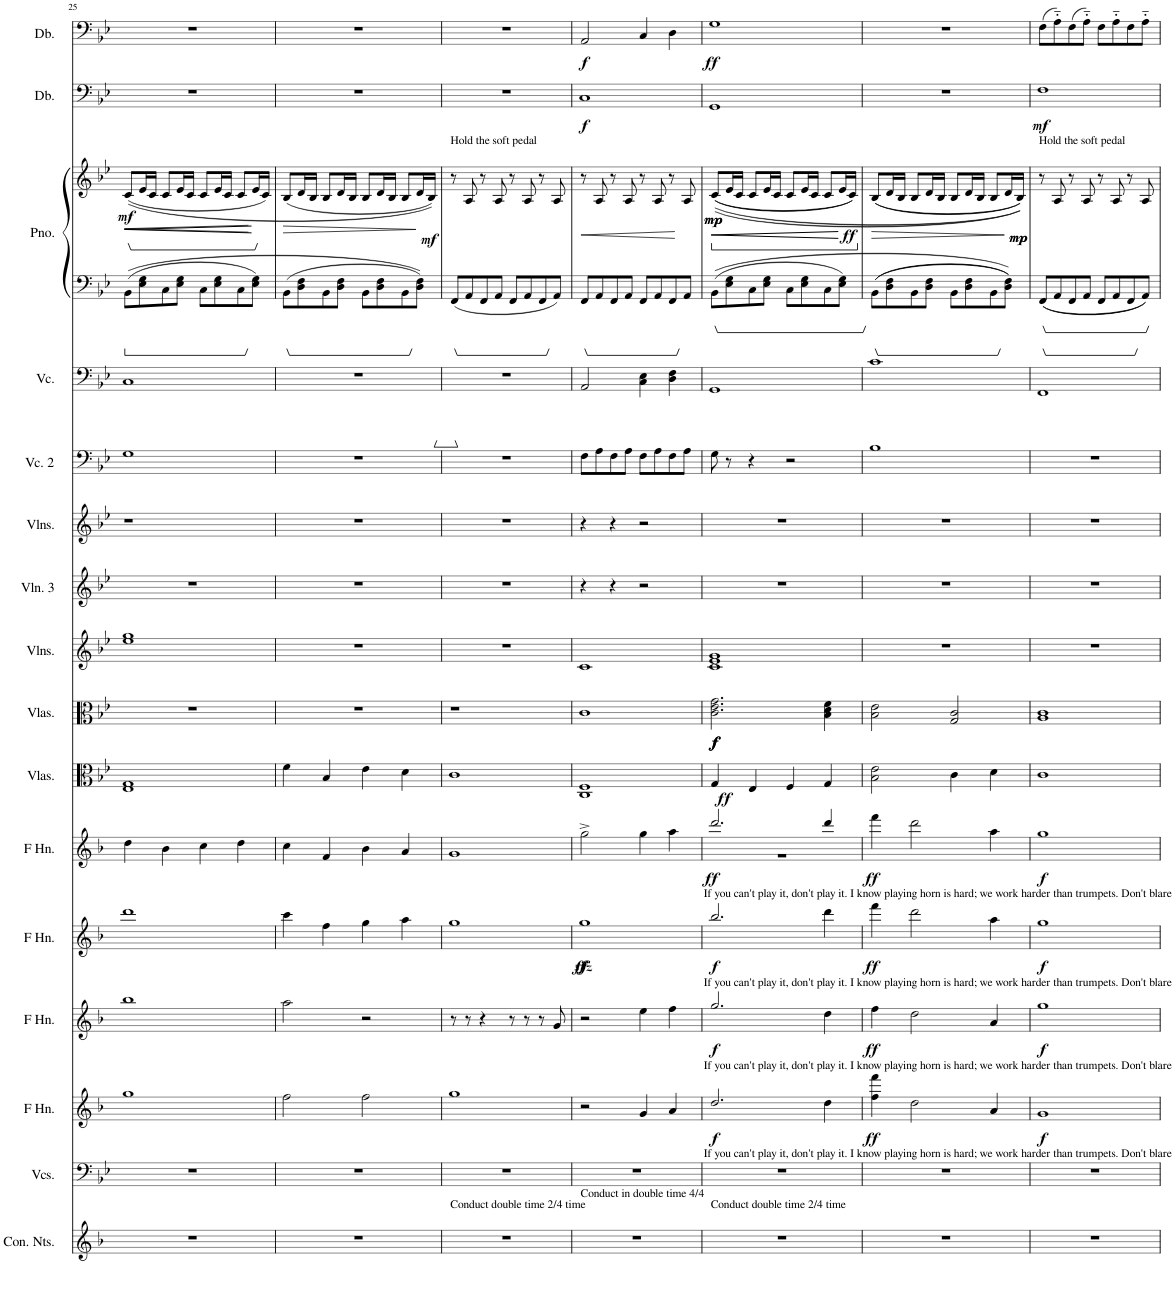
**kern	**kern	**kern	**dynam	**kern	**dynam	**kern	**dynam	**kern	**dynam	**kern	**dynam	**kern	**dynam	**kern	**kern	**kern	**kern	**kern	**kern	**kern	**dynam	**kern	**dynam	**kern	**dynam
*part16	*part15	*part14	*part14	*part13	*part13	*part12	*part12	*part11	*part11	*part10	*part10	*part9	*part9	*part8	*part7	*part6	*part5	*part4	*part3	*part3	*part3	*part2	*part2	*part1	*part1
*staff17	*staff16	*staff15	*staff15	*staff14	*staff14	*staff13	*staff13	*staff12	*staff12	*staff11	*staff11	*staff10	*staff10	*staff9	*staff8	*staff7	*staff6	*staff5	*staff4	*staff3	*staff3/4	*staff2	*staff2	*staff1	*staff1
*I"Conductor Notes	*I"Violoncellos	*I"Horn in F	*	*I"Horn in F	*	*I"Horn in F	*	*I"Horn in F	*	*I"Violas	*	*I"Violas	*	*I"Violins	*I"Violin 3	*I"Violins	*I"Violoncello 2	*I"Violoncello	*I"Piano	*	*	*I"Double Bass	*	*I"Double Bass	*
*I'Con. Nts.	*I'Vcs.	*	*	*	*	*	*	*	*	*I'Vlas.	*	*I'Vlas.	*	*I'Vlns.	*I'Vln. 3	*I'Vlns.	*I'Vc. 2	*I'Vc.	*I'Pno.	*	*	*I'Db.	*	*I'Db.	*
!!LO:PB:g=z
*clefG2	*clefF4	*clefG2	*	*clefG2	*	*clefG2	*	*clefG2	*	*clefC3	*	*clefC3	*	*clefG2	*clefG2	*clefG2	*clefF4	*clefF4	*clefF4	*clefG2	*	*clefF4	*	*clefF4	*
*Trd4c7	*	*Trd4c7	*	*Trd4c7	*	*Trd4c7	*	*Trd4c7	*	*	*	*	*	*	*	*	*	*	*	*	*	*Trd7c12	*	*Trd7c12	*
*k[b-]	*k[b-e-]	*k[b-]	*	*k[b-]	*	*k[b-]	*	*k[b-]	*	*k[b-e-]	*	*k[b-e-]	*	*k[b-e-]	*k[b-e-]	*k[b-e-]	*k[b-e-]	*k[b-e-]	*k[b-e-]	*k[b-e-]	*	*k[b-e-]	*	*k[b-e-]	*
*M4/4	*M4/4	*M4/4	*	*M4/4	*	*M4/4	*	*M4/4	*	*M4/4	*	*M4/4	*	*M4/4	*M4/4	*M4/4	*M4/4	*M4/4	*M4/4	*M4/4	*	*M4/4	*	*M4/4	*
=25	=25	=25	=25	=25	=25	=25	=25	=25	=25	=25	=25	=25	=25	=25	=25	=25	=25	=25	=25	=25	=25	=25	=25	=25	=25
!	!	!	!	!	!	!	!	!	!	!	!	!	!	!	!	!	!	!	!	!	!LO:HP:b	!	!	!	!
!	!	!	!	!	!	!	!	!	!	!	!	!	!	!	!	!	!	!	!	!	!LO:DY:n=1:b	!	!	!	!
1r	1r	1gg	.	1bb-	.	1ddd	.	4dd\	.	1E- 1G	.	1r	.	1ee- 1gg	1r	1r	1G	1C	8BB-\L	((8c/L	< mf	1r	.	1r	.
!	!	!	!	!	!	!	!	!	!	!	!	!	!	!	!	!	!	!	!	!	!LO:HP:b	!	!	!	!
.	.	.	.	.	.	.	.	.	.	.	.	.	.	.	.	.	.	.	8E-\ 8G\	16e-/L	<	.	.	.	.
.	.	.	.	.	.	.	.	.	.	.	.	.	.	.	.	.	.	.	.	16c/JJ	.	.	.	.	.
.	.	.	.	.	.	.	.	4b-\	.	.	.	.	.	.	.	.	.	.	8C\	8c/L	.	.	.	.	.
.	.	.	.	.	.	.	.	.	.	.	.	.	.	.	.	.	.	.	8E-\ 8G\J	16e-/L	.	.	.	.	.
.	.	.	.	.	.	.	.	.	.	.	.	.	.	.	.	.	.	.	.	16c/JJ	.	.	.	.	.
.	.	.	.	.	.	.	.	4cc\	.	.	.	.	.	.	.	.	.	.	8C\L	8c/L	.	.	.	.	.
.	.	.	.	.	.	.	.	.	.	.	.	.	.	.	.	.	.	.	8E-\ 8G\	16e-/L	.	.	.	.	.
.	.	.	.	.	.	.	.	.	.	.	.	.	.	.	.	.	.	.	.	16c/JJ	.	.	.	.	.
.	.	.	.	.	.	.	.	4dd\	.	.	.	.	.	.	.	.	.	.	8C\	8c/L	.	.	.	.	.
.	.	.	.	.	.	.	.	.	.	.	.	.	.	.	.	.	.	.	8E-\ 8G\J	16e-/L	.	.	.	.	.
.	.	.	.	.	.	.	.	.	.	.	.	.	.	.	.	.	.	.	.	16c/JJ)	.	.	.	.	.
.	.	.	.	.	.	.	.	.	.	.	.	.	.	.	.	.	.	.	.	.	[ [	.	.	.	.
=26	=26	=26	=26	=26	=26	=26	=26	=26	=26	=26	=26	=26	=26	=26	=26	=26	=26	=26	=26	=26	=26	=26	=26	=26	=26
!	!	!	!	!	!	!	!	!	!	!	!	!	!	!	!	!	!	!	!	!	!LO:HP:b	!	!	!	!
1r	1r	2ff\	.	2aa\	.	4ccc\	.	4cc\	.	4f\	.	1r	.	1r	1r	1r	1r	1r	8BB-\L	(8B-/L	>	1r	.	1r	.
.	.	.	.	.	.	.	.	.	.	.	.	.	.	.	.	.	.	.	8D\ 8F\	16d/L	.	.	.	.	.
.	.	.	.	.	.	.	.	.	.	.	.	.	.	.	.	.	.	.	.	16B-/JJ	.	.	.	.	.
.	.	.	.	.	.	4ff\	.	4f/	.	4B-/	.	.	.	.	.	.	.	.	8BB-\	8B-/L	.	.	.	.	.
.	.	.	.	.	.	.	.	.	.	.	.	.	.	.	.	.	.	.	8D\ 8F\J	16d/L	.	.	.	.	.
.	.	.	.	.	.	.	.	.	.	.	.	.	.	.	.	.	.	.	.	16B-/JJ	.	.	.	.	.
.	.	2ff\	.	2r	.	4gg\	.	4b-\	.	4e-\	.	.	.	.	.	.	.	.	8BB-\L	8B-/L	.	.	.	.	.
.	.	.	.	.	.	.	.	.	.	.	.	.	.	.	.	.	.	.	8D\ 8F\	16d/L	.	.	.	.	.
.	.	.	.	.	.	.	.	.	.	.	.	.	.	.	.	.	.	.	.	16B-/JJ	.	.	.	.	.
.	.	.	.	.	.	4aa\	.	4a/	.	4d\	.	.	.	.	.	.	.	.	8BB-\	8B-/L	.	.	.	.	.
.	.	.	.	.	.	.	.	.	.	.	.	.	.	.	.	.	.	.	8D\ 8F\J	16d/L	.	.	.	.	.
!	!	!	!	!	!	!	!	!	!	!	!	!	!	!	!	!	!	!	!	!	!LO:DY:b	!	!	!	!
.	.	.	.	.	.	.	.	.	.	.	.	.	.	.	.	.	.	.	.	16B-/JJ))	mf	.	.	.	.
.	.	.	.	.	.	.	.	.	.	.	.	.	.	.	.	.	.	.	.	.	]	.	.	.	.
=27	=27	=27	=27	=27	=27	=27	=27	=27	=27	=27	=27	=27	=27	=27	=27	=27	=27	=27	=27	=27	=27	=27	=27	=27	=27
!	!	!	!	!	!	!	!	!	!	!	!	!	!	!	!	!	!	!	!	!LO:TX:a:t=Hold the soft pedal	!	!	!	!	!
!LO:TX:a:t=Conduct double time 2/4 time	!	!	!	!	!	!	!	!	!	!	!	!	!	!	!	!	!	!	!	!	!	!	!	!	!
1r	1r	1gg	.	8r	.	1gg	.	1g	.	1c	.	1r	.	1r	1r	1r	1r	1r	8FF/L	8r	.	1r	.	1r	.
.	.	.	.	8r	.	.	.	.	.	.	.	.	.	.	.	.	.	.	8AA/	8A/	.	.	.	.	.
.	.	.	.	4r	.	.	.	.	.	.	.	.	.	.	.	.	.	.	8FF/	8r	.	.	.	.	.
.	.	.	.	.	.	.	.	.	.	.	.	.	.	.	.	.	.	.	8AA/J	8A/	.	.	.	.	.
.	.	.	.	8r	.	.	.	.	.	.	.	.	.	.	.	.	.	.	8FF/L	8r	.	.	.	.	.
.	.	.	.	8r	.	.	.	.	.	.	.	.	.	.	.	.	.	.	8AA/	8A/	.	.	.	.	.
.	.	.	.	8r	.	.	.	.	.	.	.	.	.	.	.	.	.	.	8FF/	8r	.	.	.	.	.
.	.	.	.	8g/	.	.	.	.	.	.	.	.	.	.	.	.	.	.	8AA/J	8A/	.	.	.	.	.
=28	=28	=28	=28	=28	=28	=28	=28	=28	=28	=28	=28	=28	=28	=28	=28	=28	=28	=28	=28	=28	=28	=28	=28	=28	=28
!LO:TX:a:t=Conduct in double time 4/4	!	!	!	!	!	!	!	!	!	!	!	!	!	!	!	!	!	!	!	!	!	!	!	!	!
!	!	!	!	!	!	!	!LO:DY:b	!	!	!	!LO:DY:b	!	!	!	!	!	!	!	!	!	!LO:HP:b	!	!LO:DY:b	!	!LO:DY:b
1r	1r	2r	.	2r	.	1ggzz<	ff	2gg^\	.	1C 1F	ff	1c	.	1c	4r	4r	8F\L	2AA/	8FF/L	8r	<	1C	f	2AA/	f
.	.	.	.	.	.	.	.	.	.	.	.	.	.	.	.	.	8A\	.	8AA/	8A/	.	.	.	.	.
.	.	.	.	.	.	.	.	.	.	.	.	.	.	.	4r	4r	8F\	.	8FF/	8r	.	.	.	.	.
.	.	.	.	.	.	.	.	.	.	.	.	.	.	.	.	.	8A\J	.	8AA/J	8A/	.	.	.	.	.
.	.	4g/	.	4ee\	.	.	.	4gg\	.	.	.	.	.	.	2r	2r	8F\L	4C\ 4E-\	8FF/L	8r	.	.	.	4C/	.
.	.	.	.	.	.	.	.	.	.	.	.	.	.	.	.	.	8A\	.	8AA/	8A/	.	.	.	.	.
.	.	4a/	.	4ff\	.	.	.	4aa\	.	.	.	.	.	.	.	.	8F\	4D\ 4F\	8FF/	8r	.	.	.	4D\	.
.	.	.	.	.	.	.	.	.	.	.	.	.	.	.	.	.	8A\J	.	8AA/J	8A/	.	.	.	.	.
.	.	.	.	.	.	.	.	.	.	.	.	.	.	.	.	.	.	.	.	.	[	.	.	.	.
=29	=29	=29	=29	=29	=29	=29	=29	=29	=29	=29	=29	=29	=29	=29	=29	=29	=29	=29	=29	=29	=29	=29	=29	=29	=29
*	*	*	*	*	*	*	*	*^	*	*	*	*	*	*	*	*	*	*	*	*	*	*	*	*	*
!	!	!	!	!	!	!	!	!LO:TX:b:t=If you can't play it, don't play it. I know playing horn is hard; we work harder than trumpets. Don't blare	!	!	!	!	!	!	!	!	!	!	!	!	!	!	!	!	!	!
!	!	!	!	!	!	!LO:TX:b:t=If you can't play it, don't play it. I know playing horn is hard; we work harder than trumpets. Don't blare	!	!	!	!	!	!	!	!	!	!	!	!	!	!	!	!	!	!	!	!
!	!	!	!	!LO:TX:b:t=If you can't play it, don't play it. I know playing horn is hard; we work harder than trumpets. Don't blare	!	!	!	!	!	!	!	!	!	!	!	!	!	!	!	!	!	!	!	!	!	!
!	!	!LO:TX:b:t=If you can't play it, don't play it. I know playing horn is hard; we work harder than trumpets. Don't blare	!	!	!	!	!	!	!	!	!	!	!	!	!	!	!	!	!	!	!	!	!	!	!	!
!LO:TX:a:t=Conduct double time 2/4 time	!	!	!	!	!	!	!	!	!	!	!	!	!	!	!	!	!	!	!	!	!	!	!	!	!	!
!	!	!	!LO:DY:b	!	!LO:DY:b	!	!LO:DY:b	!	!	!LO:DY:b	!	!	!	!LO:DY:b	!	!	!	!	!	!	!	!	!	!	!	!
!	!	!	!	!	!	!	!	!	!	!	!	!	!	!LO:DY:n=1:b	!	!	!	!	!	!	!	!	!	!	!	!
!	!	!	!	!	!	!	!	!	!	!	!	!	!	!LO:DY:n=2:b	!	!	!	!	!	!	!	!LO:DY:b	!	!	!	!
!	!	!	!	!	!	!	!	!	!	!	!	!	!	!	!	!	!	!	!	!	!	!LO:DY:n=1:b	!	!	!	!LO:DY:b
1r	1r	2.dd/	f	2.gg/	f	2.bb-/	f	2.ddd/	1r	ff	4G/	.	2.c\ 2.e-\ 2.g\	f f f	1c 1e- 1g	1r	1r	8G\	1GG	8BB-\L	((((8c/L	mp mp	1GG	.	1G	ff
!	!	!	!	!	!	!	!	!	!	!	!	!	!	!	!	!	!	!	!	!	!	!LO:HP:b	!	!	!	!
.	.	.	.	.	.	.	.	.	.	.	.	.	.	.	.	.	.	8r	.	8E-\ 8G\	16e-/L	<	.	.	.	.
.	.	.	.	.	.	.	.	.	.	.	.	.	.	.	.	.	.	.	.	.	16c/JJ	.	.	.	.	.
.	.	.	.	.	.	.	.	.	.	.	4E-/	.	.	.	.	.	.	4r	.	8C\	8c/L	.	.	.	.	.
.	.	.	.	.	.	.	.	.	.	.	.	.	.	.	.	.	.	.	.	8E-\ 8G\J	16e-/L	.	.	.	.	.
.	.	.	.	.	.	.	.	.	.	.	.	.	.	.	.	.	.	.	.	.	16c/JJ	.	.	.	.	.
.	.	.	.	.	.	.	.	.	.	.	4F/	.	.	.	.	.	.	2r	.	8C\L	8c/L	.	.	.	.	.
.	.	.	.	.	.	.	.	.	.	.	.	.	.	.	.	.	.	.	.	8E-\ 8G\	16e-/L	.	.	.	.	.
.	.	.	.	.	.	.	.	.	.	.	.	.	.	.	.	.	.	.	.	.	16c/JJ	.	.	.	.	.
.	.	4dd\	.	4dd\	.	4ddd\	.	4ddd/	.	.	4G/	.	4B-\ 4d\ 4f\	.	.	.	.	.	.	8C\	8c/L	.	.	.	.	.
.	.	.	.	.	.	.	.	.	.	.	.	.	.	.	.	.	.	.	.	8E-\ 8G\J	16e-/L	.	.	.	.	.
!	!	!	!	!	!	!	!	!	!	!	!	!	!	!	!	!	!	!	!	!	!	!LO:DY:n=2:b	!	!	!	!
.	.	.	.	.	.	.	.	.	.	.	.	.	.	.	.	.	.	.	.	.	16c/JJ))	ff	.	.	.	.
*	*	*	*	*	*	*	*	*v	*v	*	*	*	*	*	*	*	*	*	*	*	*	*	*	*	*	*
.	.	.	.	.	.	.	.	.	.	.	.	.	.	.	.	.	.	.	.	.	[	.	.	.	.
=30	=30	=30	=30	=30	=30	=30	=30	=30	=30	=30	=30	=30	=30	=30	=30	=30	=30	=30	=30	=30	=30	=30	=30	=30	=30
!	!	!	!LO:DY:b	!	!LO:DY:b	!	!LO:DY:b	!	!LO:DY:b	!	!	!	!	!	!	!	!	!	!	!	!LO:HP:b	!	!	!	!
1r	1r	4ff\ 4fff\	ff	4ff\	ff	4fff\	ff	4fff\	ff	2B-\ 2e-\	.	2B-\ 2e-\	.	1r	1r	1r	1B-	1c	8BB-\L	((8B-/L	>	1r	.	1r	.
.	.	.	.	.	.	.	.	.	.	.	.	.	.	.	.	.	.	.	8D\ 8F\	16d/L	.	.	.	.	.
.	.	.	.	.	.	.	.	.	.	.	.	.	.	.	.	.	.	.	.	16B-/JJ	.	.	.	.	.
.	.	2dd\	.	2dd\	.	2ddd\	.	2ddd\	.	.	.	.	.	.	.	.	.	.	8BB-\	8B-/L	.	.	.	.	.
.	.	.	.	.	.	.	.	.	.	.	.	.	.	.	.	.	.	.	8D\ 8F\J	16d/L	.	.	.	.	.
.	.	.	.	.	.	.	.	.	.	.	.	.	.	.	.	.	.	.	.	16B-/JJ	.	.	.	.	.
.	.	.	.	.	.	.	.	.	.	4c\	.	2G/ 2c/	.	.	.	.	.	.	8BB-\L	8B-/L	.	.	.	.	.
.	.	.	.	.	.	.	.	.	.	.	.	.	.	.	.	.	.	.	8D\ 8F\	16d/L	.	.	.	.	.
.	.	.	.	.	.	.	.	.	.	.	.	.	.	.	.	.	.	.	.	16B-/JJ	.	.	.	.	.
.	.	4a/	.	4a/	.	4aa\	.	4aa\	.	4d\	.	.	.	.	.	.	.	.	8BB-\	8B-/L	.	.	.	.	.
.	.	.	.	.	.	.	.	.	.	.	.	.	.	.	.	.	.	.	8D\ 8F\J	16d/L	.	.	.	.	.
!	!	!	!	!	!	!	!	!	!	!	!	!	!	!	!	!	!	!	!	!	!LO:DY:b	!	!	!	!
!	!	!	!	!	!	!	!	!	!	!	!	!	!	!	!	!	!	!	!	!	!LO:DY:n=1:b	!	!	!	!
.	.	.	.	.	.	.	.	.	.	.	.	.	.	.	.	.	.	.	.	16B-/JJ))))	mp mp	.	.	.	.
.	.	.	.	.	.	.	.	.	.	.	.	.	.	.	.	.	.	.	.	.	]	.	.	.	.
=31	=31	=31	=31	=31	=31	=31	=31	=31	=31	=31	=31	=31	=31	=31	=31	=31	=31	=31	=31	=31	=31	=31	=31	=31	=31
!	!	!	!	!	!	!	!	!	!	!	!	!	!	!	!	!	!	!	!	!LO:TX:a:t=Hold the soft pedal	!	!	!	!	!
!	!	!	!LO:DY:b	!	!LO:DY:b	!	!LO:DY:b	!	!LO:DY:b	!	!	!	!	!	!	!	!	!	!	!	!	!	!LO:DY:b	!	!
1r	1r	1g	f	1gg	f	1gg	f	1gg	f	1c	.	1A 1c	.	1r	1r	1r	1r	1FF	8FF/L	8r	.	1F	mf	(8F\L	.
.	.	.	.	.	.	.	.	.	.	.	.	.	.	.	.	.	.	.	8AA/	8A/	.	.	.	8A'~\)	.
.	.	.	.	.	.	.	.	.	.	.	.	.	.	.	.	.	.	.	8FF/	8r	.	.	.	(8F\	.
.	.	.	.	.	.	.	.	.	.	.	.	.	.	.	.	.	.	.	8AA/J	8A/	.	.	.	8A'~\J)	.
.	.	.	.	.	.	.	.	.	.	.	.	.	.	.	.	.	.	.	8FF/L	8r	.	.	.	8F\L	.
.	.	.	.	.	.	.	.	.	.	.	.	.	.	.	.	.	.	.	8AA/	8A/	.	.	.	8A'~\	.
.	.	.	.	.	.	.	.	.	.	.	.	.	.	.	.	.	.	.	8FF/	8r	.	.	.	8F\	.
.	.	.	.	.	.	.	.	.	.	.	.	.	.	.	.	.	.	.	8AA/J	8A/	.	.	.	8A'~\J	.
=	=	=	=	=	=	=	=	=	=	=	=	=	=	=	=	=	=	=	=	=	=	=	=	=	=
*-	*-	*-	*-	*-	*-	*-	*-	*-	*-	*-	*-	*-	*-	*-	*-	*-	*-	*-	*-	*-	*-	*-	*-	*-	*-
